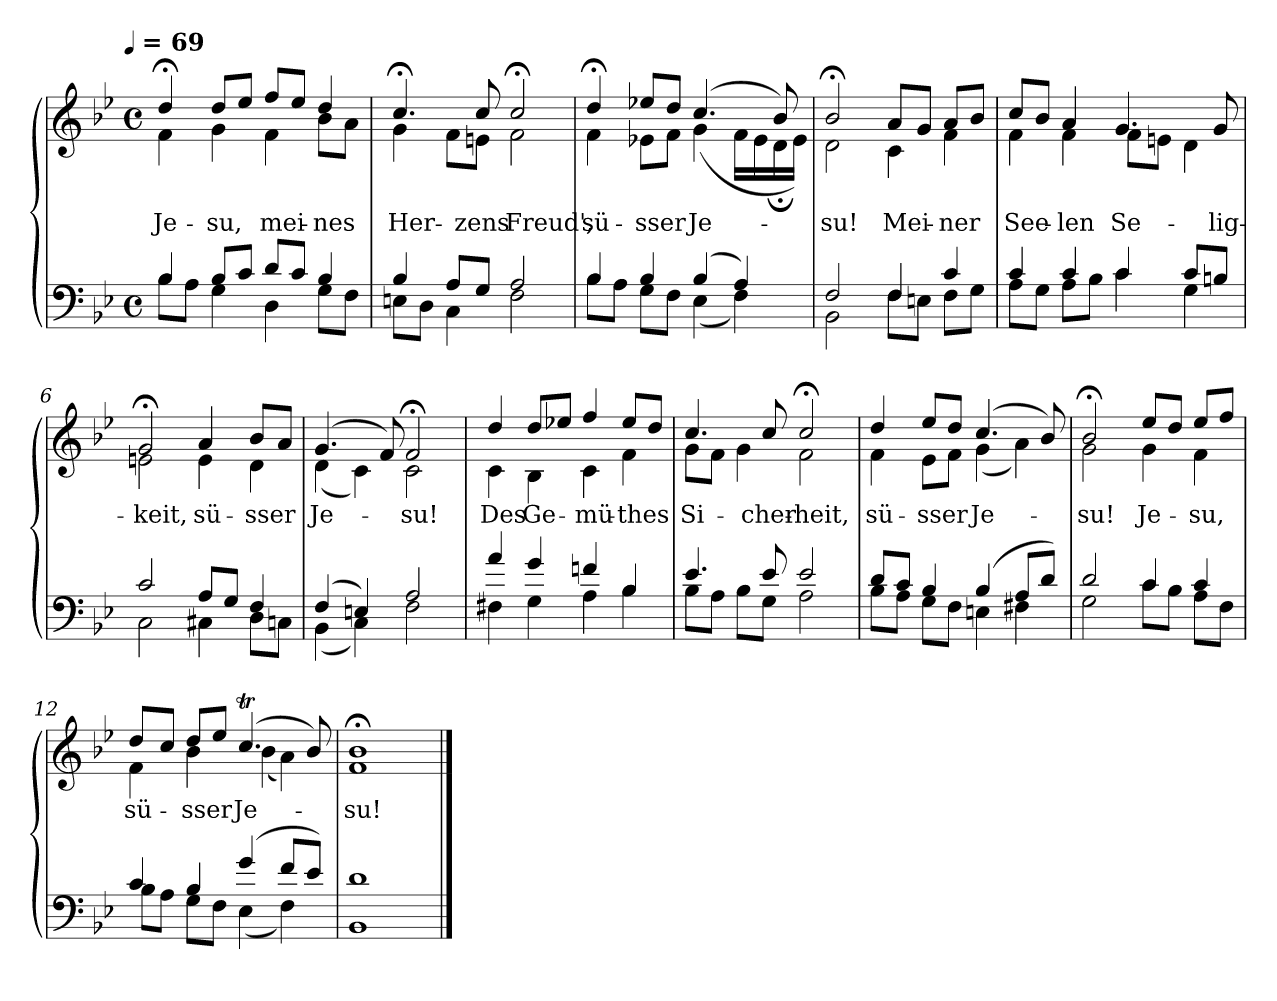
**kern	**kern	**text	**dynam
*part1	*part1	*part1	*part1
*staff2	*staff1	*staff1	*staff1/2
*clefF4	*clefG2	*	*
*k[b-e-]	*k[b-e-]	*	*
!!LO:TX:omd:t=[quarter] = 69
*M4/4	*M4/4	*	*
*met(c)	*met(c)	*	*
*MM69	*MM69	*	*
=1	=1	=1	=1
*^	*^	*	*
4B-	8B-L	4dd;<	4f	Je-	.
.	8AJ	.	.	.	.
8B-L	4G	8ddL	4g	-su,	.
8cJ	.	8ee-J	.	.	.
8dL	4D	8ffL	4f	mei-	♩ = 68.2
8cJ	.	8ee-J	.	.	.
4B-	8GL	4dd	8b-L	-nes	♩ = 67.6
.	8FJ	.	8aJ	.	.
=2	=2	=2	=2	=2	=2
4B-	8EnL	4.cc;<	4g	Her-	.
.	8DJ	.	.	.	.
8AL	4C	.	8fL	.	.
8GJ	.	8cc	8enJ	-zens	.
2A	2F	2cc;<	2f	Freud',	♩ = 66.12
=3	=3	=3	=3	=3	=3
*	*	*MM67	*	*	*
4B-	8B-L	4dd;<	4f	sü-	.
.	8AJ	.	.	.	.
4B-	8GL	8ee-XL	8e-XL	-sser	.
.	8FJ	8ddJ	8fJ	.	.
(4B-	(4E-	(4.cc	(4g	Je-	♩ = 65
4A)	4F)	.	16fLL	.	.
.	.	.	16e-	.	.
.	.	8b-)	16d;	.	.
.	.	.	16e-JJ)	.	.
=4	=4	=4	=4	=4	=4
2F	2BB-	2b-;<	2d	-su!	.
4F	8FL	8aL	4c	Mei-	♩ = 67
.	8EnJ	8gJ	.	.	.
4c	8FL	8aL	4f	-ner	.
.	8GJ	8b-J	.	.	.
!!LO:LB:g=z	!!
=5	=5	=5	=5	=5	=5
4c	8AL	8ccL	4f	See-	.
.	8GJ	8b-J	.	.	.
4c	8AL	4a	4f	-len	.
.	8B-J	.	.	.	.
4c	4c	4.g	8fL	Se-	♩ = 65
.	.	.	8enJ	.	.
8cL	4G	.	4d	.	.
8BnJ	.	8g	.	-lig-	.
=6	=6	=6	=6	=6	=6
2c	2C	2g;<	2en	-keit,	.
8AL	4C#X	4a	4e	sü-	♩ = 65.73
8GJ	.	.	.	.	.
4F	8DL	8b-L	4d	-sser	.
.	8CnJ	8aJ	.	.	.
=7	=7	=7	=7	=7	=7
*	*	*MM65	*	*	*
(4F	(4BB-	(4.g	(4d	Je-	.
4En)	4C)	.	4c)	.	.
.	.	8f)	.	.	.
2A	2F	2f;<	2c	-su!	♩ = 63
=8	=8	=8	=8	=8	=8
*	*	*MM67	*	*	*
4a	4F#X	4dd	4c	Des	.
4g	4G	8ddL	4B-	Ge-	.
.	.	8ee-XJ	.	.	.
4fn	4A	4ff	4c	-mü-	.
4B-	4B-	8ee-L	4f	-thes	.
.	.	8ddJ	.	.	.
!!LO:LB:g=z	!!
=9	=9	=9	=9	=9	=9
*	*	*MM67	*	*	*
4.e-	8B-L	4.cc	8gL	Si-	.
.	8AJ	.	8fJ	.	.
.	8B-L	.	4g	.	.
8e-	8GJ	8cc	.	-cher-	.
2e-	2A	2cc;<	2f	-heit,	.
=10	=10	=10	=10	=10	=10
8dL	8B-L	4dd	4f	sü-	.
8cJ	8AJ	.	.	.	.
4B-	8GL	8ee-L	8e-L	-sser	.
.	8FJ	8ddJ	8fJ	.	.
(4B-	4En	(4.cc	(4g	Je-	♩ = 65.3
8AL	4F#X	.	4a)	.	.
8dJ)	.	8b-)	.	.	.
=11	=11	=11	=11	=11	=11
2d	2G	2b-;<	2g	-su!	.
4c	8cL	8ee-L	4g	Je-	.
.	8B-J	8ddJ	.	.	.
4c	8AL	8ee-L	4f	-su,	.
.	8FJ	8ffJ	.	.	.
=12	=12	=12	=12	=12	=12
*	*	*MM64	*	*	*
4c	8B-L	8ddL	4f	sü-	.
.	8AJ	8ccJ	.	.	.
4B-	8GL	8ddL	4b-	-sser	♩ = 63
.	8FJ	8ee-J	.	.	.
(4g	(4E-	(4.ccT	(4b-	Je-	♩ = 61
8fL	4F)	.	4a)	.	.
8e-J)	.	8b-)	.	.	.
=13	=13	=13	=13	=13	=13
1d	1BB-	1b-;<	1f	-su!	.
*v	*v	*	*	*	*
*	*v	*v	*	*
==	==	==	==
*-	*-	*-	*-
